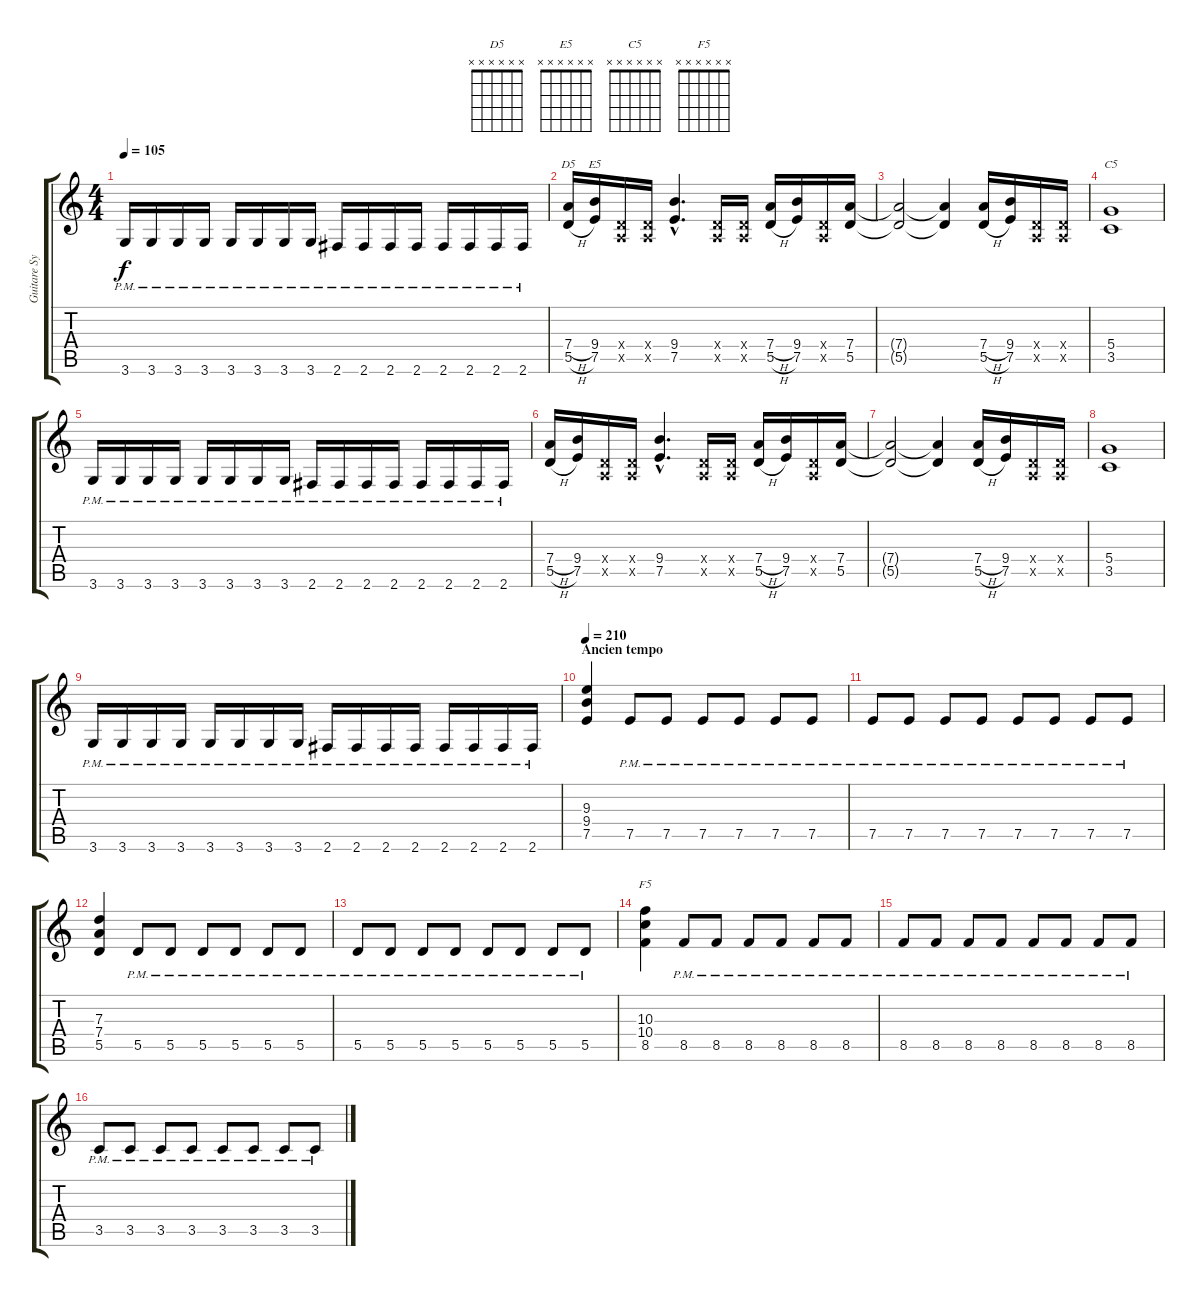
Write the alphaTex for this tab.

\track ("Guitare Sylvain" "Guitare Sy") {instrument distortionguitar}
\staff {score tabs}
\tuning (E4 B3 G3 D3 A2 E2) {hide}
\chord ("D5" x x x x x x)
\chord ("E5" x x x x x x)
\chord ("C5" x x x x x x)
\chord ("F5" x x x x x x)
\ts (4 4)
\tempo 105
\clef g2
\ks c
3.6{pm}.16{dy f} 3.6{pm}.16 3.6{pm}.16 3.6{pm}.16 3.6{pm}.16 3.6{pm}.16 3.6{pm}.16 3.6{pm}.16 2.6{pm}.16 2.6{pm}.16 2.6{pm}.16 2.6{pm}.16 2.6{pm}.16 2.6{pm}.16 2.6{pm}.16 2.6{pm}.16 |
(7.4{h} 5.5{h}).16{ch "D5"} (9.4 7.5).16{ch "E5"} (0.4{x} 0.5{x}).16 (0.4{x} 0.5{x}).16 (9.4{hac} 7.5{hac}).4{d} (0.4{x} 0.5{x}).16 (0.4{x} 0.5{x}).16 (7.4{h} 5.5{h}).16 (9.4 7.5).16 (0.4{x} 0.5{x}).16 (7.4 5.5).16 |
(7.4{t} 5.5{t}).2 (7.4{t} 5.5{t}).4 (7.4{h} 5.5{h}).16 (9.4 7.5).16 (0.4{x} 0.5{x}).16 (0.4{x} 0.5{x}).16 |
(5.4 3.5).1{ch "C5"} |
3.6{pm}.16 3.6{pm}.16 3.6{pm}.16 3.6{pm}.16 3.6{pm}.16 3.6{pm}.16 3.6{pm}.16 3.6{pm}.16 2.6{pm}.16 2.6{pm}.16 2.6{pm}.16 2.6{pm}.16 2.6{pm}.16 2.6{pm}.16 2.6{pm}.16 2.6{pm}.16 |
(7.4{h} 5.5{h}).16 (9.4 7.5).16 (0.4{x} 0.5{x}).16 (0.4{x} 0.5{x}).16 (9.4{hac} 7.5{hac}).4{d} (0.4{x} 0.5{x}).16 (0.4{x} 0.5{x}).16 (7.4{h} 5.5{h}).16 (9.4 7.5).16 (0.4{x} 0.5{x}).16 (7.4 5.5).16 |
(7.4{t} 5.5{t}).2 (7.4{t} 5.5{t}).4 (7.4{h} 5.5{h}).16 (9.4 7.5).16 (0.4{x} 0.5{x}).16 (0.4{x} 0.5{x}).16 |
(5.4 3.5).1 |
3.6{pm}.16 3.6{pm}.16 3.6{pm}.16 3.6{pm}.16 3.6{pm}.16 3.6{pm}.16 3.6{pm}.16 3.6{pm}.16 2.6{pm}.16 2.6{pm}.16 2.6{pm}.16 2.6{pm}.16 2.6{pm}.16 2.6{pm}.16 2.6{pm}.16 2.6{pm}.16 |
\section ("" "Ancien tempo")
\tempo 210
(9.3 9.4 7.5).4 7.5{pm}.8 7.5{pm}.8 7.5{pm}.8 7.5{pm}.8 7.5{pm}.8 7.5{pm}.8 |
7.5{pm}.8 7.5{pm}.8 7.5{pm}.8 7.5{pm}.8 7.5{pm}.8 7.5{pm}.8 7.5{pm}.8 7.5{pm}.8 |
(7.3 7.4 5.5).4 5.5{pm}.8 5.5{pm}.8 5.5{pm}.8 5.5{pm}.8 5.5{pm}.8 5.5{pm}.8 |
5.5{pm}.8 5.5{pm}.8 5.5{pm}.8 5.5{pm}.8 5.5{pm}.8 5.5{pm}.8 5.5{pm}.8 5.5{pm}.8 |
(10.3 10.4 8.5).4{ch "F5"} 8.5{pm}.8 8.5{pm}.8 8.5{pm}.8 8.5{pm}.8 8.5{pm}.8 8.5{pm}.8 |
8.5{pm}.8 8.5{pm}.8 8.5{pm}.8 8.5{pm}.8 8.5{pm}.8 8.5{pm}.8 8.5{pm}.8 8.5{pm}.8 |
3.5{pm}.8 3.5{pm}.8 3.5{pm}.8 3.5{pm}.8 3.5{pm}.8 3.5{pm}.8 3.5{pm}.8 3.5{pm}.8
